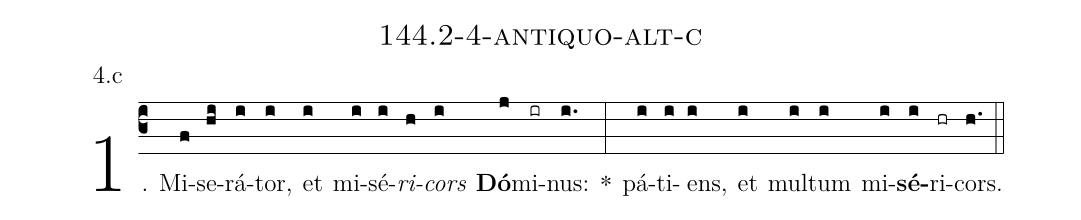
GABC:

name: 144.2-4-antiquo-alt-c;
annotation: 4.c;
%%
(c3)1. Mi(f)se(hi)rá(i)tor,(i) et(i) mi(i)sé(i)<i>ri</i>(h)<i>cors</i>(i) <b>Dó</b>(j)mi(ir)nus:(i.) *(:) pá(i)ti(i)ens,(i) et(i) mul(i)tum(i) mi(i)<b>sé</b>(i)ri(hr)cors.(h.) (::)
